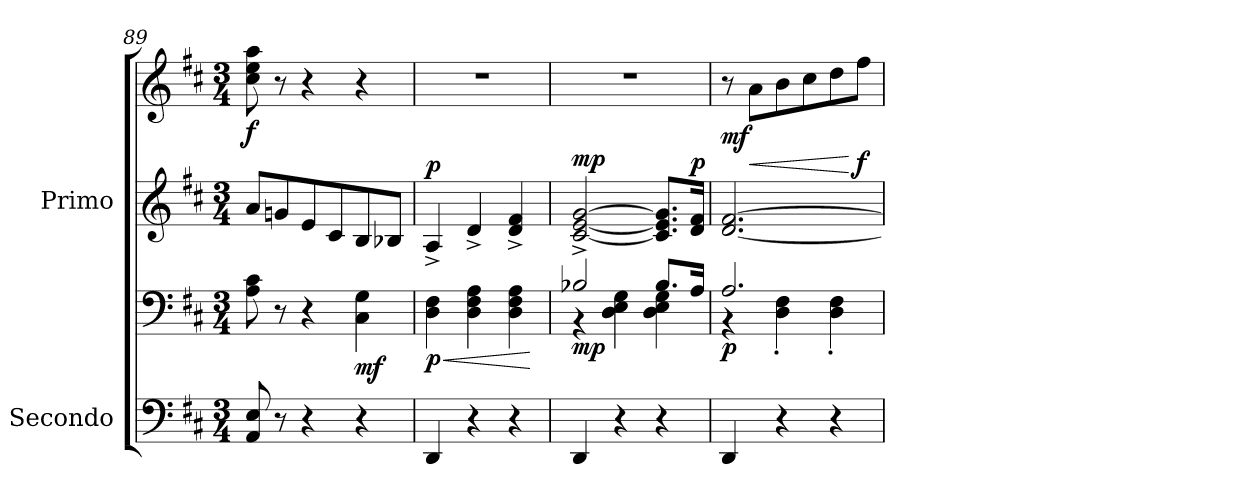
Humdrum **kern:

**kern	**kern	**dynam	**kern	**kern	**dynam
*part2	*part2	*part2	*part1	*part1	*part1
*staff4	*staff3	*staff3/4	*staff2	*staff1	*staff1/2
*I"Secondo	*	*	*I"Primo	*	*
*I'Sec.	*	*	*I'Pri.	*	*
*clefF4	*clefF4	*	*clefG2	*clefG2	*
*k[f#c#]	*k[f#c#]	*	*k[f#c#]	*k[f#c#]	*
*M3/4	*M3/4	*	*M3/4	*M3/4	*
=89	=89	=89	=89	=89	=89
!	!	!	!	!	!LO:DY:b
8AA/ 8E/	8A\ 8c#\	.	8a/L	8cc#\ 8ee\ 8aa\	f
8r	8r	.	8gn/	8r	.
4r	4r	.	8e/	4r	.
.	.	.	8c#/	.	.
!	!	!LO:DY:b	!	!	!
4r	4C#\ 4G\	mf	8B/	4r	.
.	.	.	8B-X/J	.	.
=90	=90	=90	=90	=90	=90
!	!	!LO:HP:b	!	!	!
!	!	!LO:DY:n=1:b	!	!	!LO:DY:a=2
4DD/	4D\ 4F#\	< p	4A^/	2.r	p
4r	4D\ 4F#\ 4A\	.	4d^/	.	.
4r	4D\ 4F#\ 4A\	.	4d/^ 4f#/^	.	.
.	.	[	.	.	.
=91	=91	=91	=91	=91	=91
*	*^	*	*	*	*
!	!	!	!LO:DY:b	!	!	!LO:DY:a=2
4DD/	2B-X/	4r	mp	[2c#/^ [2e/^ [2g/^	2.r	mp
4r	.	4D\ 4E\ 4G\	.	.	.	.
4r	8.B-/L	4D\ 4E\ 4G\	.	8.c#/] 8.e/] 8.g/]L	.	.
!	!	!	!	!	!	!LO:DY:a=2
.	16A/Jk	.	.	16d/ 16f#/Jk	.	p
=92	=92	=92	=92	=92	=92	=92
!	!	!	!LO:DY:b	!	!	!LO:DY:b
4DD/	2.A/	4r	p	[2.d/ [2.f#/	8r	mf
!	!	!	!	!	!	!LO:HP:b
.	.	.	.	.	8a\L	<
4r	.	4D\' 4F#\'	.	.	8b\	.
.	.	.	.	.	8cc#\	.
4r	.	4D\' 4F#\'	.	.	8dd\	.
!	!	!	!	!	!	!LO:DY:n=1:b
.	.	.	.	.	8ff#\J	[ f
*	*v	*v	*	*	*	*
=	=	=	=	=	=
*-	*-	*-	*-	*-	*-
